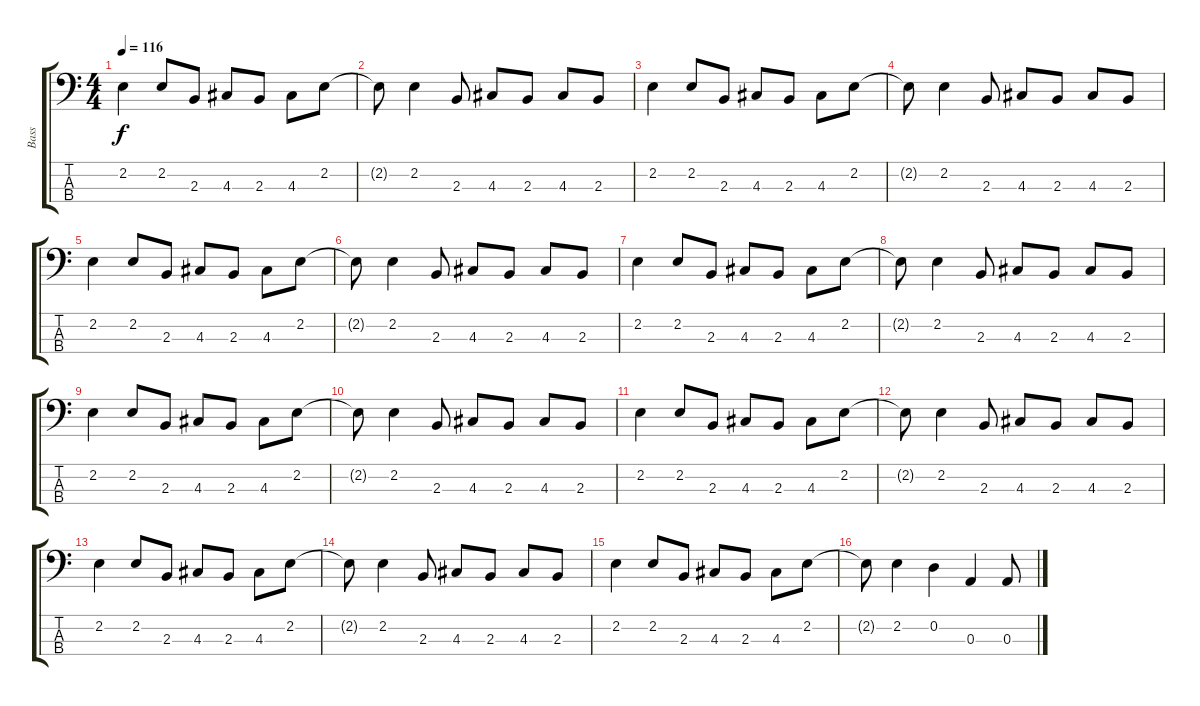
\track ("Bass" "Bass") {instrument electricbassfinger}
\staff {score tabs}
\tuning (G2 D2 A1 E1) {hide}
\ts (4 4)
\tempo 116
\clef f4
\ks c
2.2.4{dy f} 2.2.8 2.3.8 4.3.8 2.3.8 4.3.8 2.2.8 |
2.2{t}.8 2.2.4 2.3.8 4.3.8 2.3.8 4.3.8 2.3.8 |
2.2.4 2.2.8 2.3.8 4.3.8 2.3.8 4.3.8 2.2.8 |
2.2{t}.8 2.2.4 2.3.8 4.3.8 2.3.8 4.3.8 2.3.8 |
2.2.4 2.2.8 2.3.8 4.3.8 2.3.8 4.3.8 2.2.8 |
2.2{t}.8 2.2.4 2.3.8 4.3.8 2.3.8 4.3.8 2.3.8 |
2.2.4 2.2.8 2.3.8 4.3.8 2.3.8 4.3.8 2.2.8 |
2.2{t}.8 2.2.4 2.3.8 4.3.8 2.3.8 4.3.8 2.3.8 |
2.2.4 2.2.8 2.3.8 4.3.8 2.3.8 4.3.8 2.2.8 |
2.2{t}.8 2.2.4 2.3.8 4.3.8 2.3.8 4.3.8 2.3.8 |
2.2.4 2.2.8 2.3.8 4.3.8 2.3.8 4.3.8 2.2.8 |
2.2{t}.8 2.2.4 2.3.8 4.3.8 2.3.8 4.3.8 2.3.8 |
2.2.4 2.2.8 2.3.8 4.3.8 2.3.8 4.3.8 2.2.8 |
2.2{t}.8 2.2.4 2.3.8 4.3.8 2.3.8 4.3.8 2.3.8 |
2.2.4 2.2.8 2.3.8 4.3.8 2.3.8 4.3.8 2.2.8 |
2.2{t}.8 2.2.4 0.2.4 0.3.4 0.3.8
